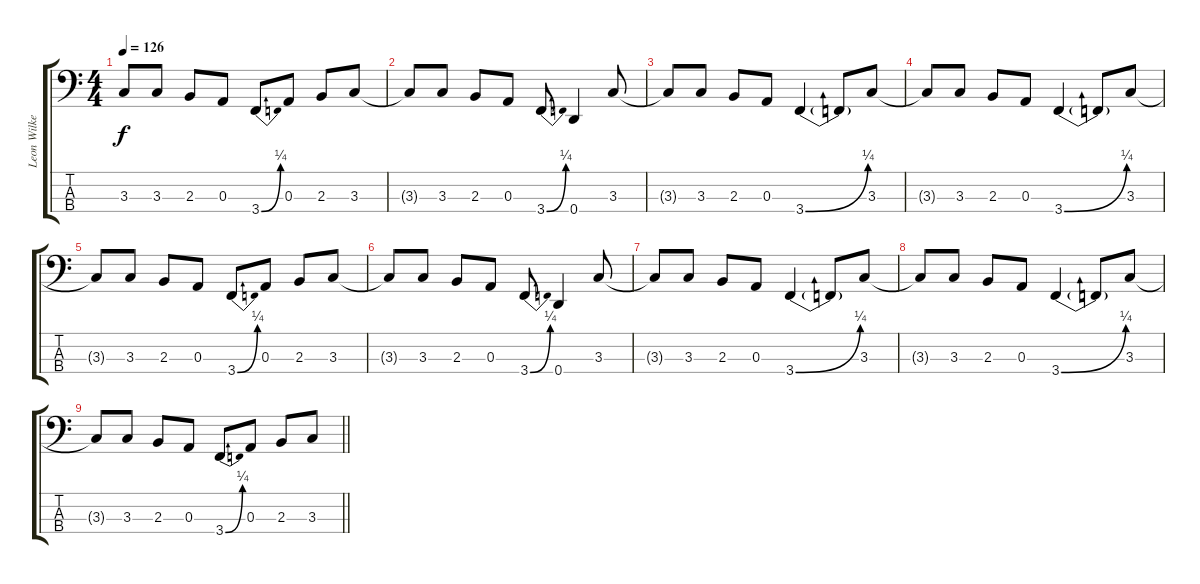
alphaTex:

\track ("Leon Wilkeson (Bass Guitar)" "Leon Wilke") {instrument electricbasspick}
\staff {score tabs}
\tuning (G2 D2 A1 D1) {hide}
\ts (4 4)
\tempo 126
\clef f4
\ks c
3.3{t}.8{dy f} 3.3.8 2.3.8 0.3.8 3.4{be (bend 0 0 60 1)}.8 0.3.8 2.3.8 3.3.8 |
3.3{t}.8 3.3.8 2.3.8 0.3.8 3.4{be (bend 0 0 60 1)}.8 0.4.4 3.3.8 |
3.3{t}.8 3.3.8 2.3.8 0.3.8 3.4{be (bend 0 0 60 1)}.4 3.4{t}.8 3.3.8 |
3.3{t}.8 3.3.8 2.3.8 0.3.8 3.4{be (bend 0 0 60 1)}.4 3.4{t}.8 3.3.8 |
3.3{t}.8 3.3.8 2.3.8 0.3.8 3.4{be (bend 0 0 60 1)}.8 0.3.8 2.3.8 3.3.8 |
3.3{t}.8 3.3.8 2.3.8 0.3.8 3.4{be (bend 0 0 60 1)}.8 0.4.4 3.3.8 |
3.3{t}.8 3.3.8 2.3.8 0.3.8 3.4{be (bend 0 0 60 1)}.4 3.4{t}.8 3.3.8 |
3.3{t}.8 3.3.8 2.3.8 0.3.8 3.4{be (bend 0 0 60 1)}.4 3.4{t}.8 3.3.8 |
\barLineRight lightlight
3.3{t}.8 3.3.8 2.3.8 0.3.8 3.4{be (bend 0 0 60 1)}.8 0.3.8 2.3.8 3.3.8
